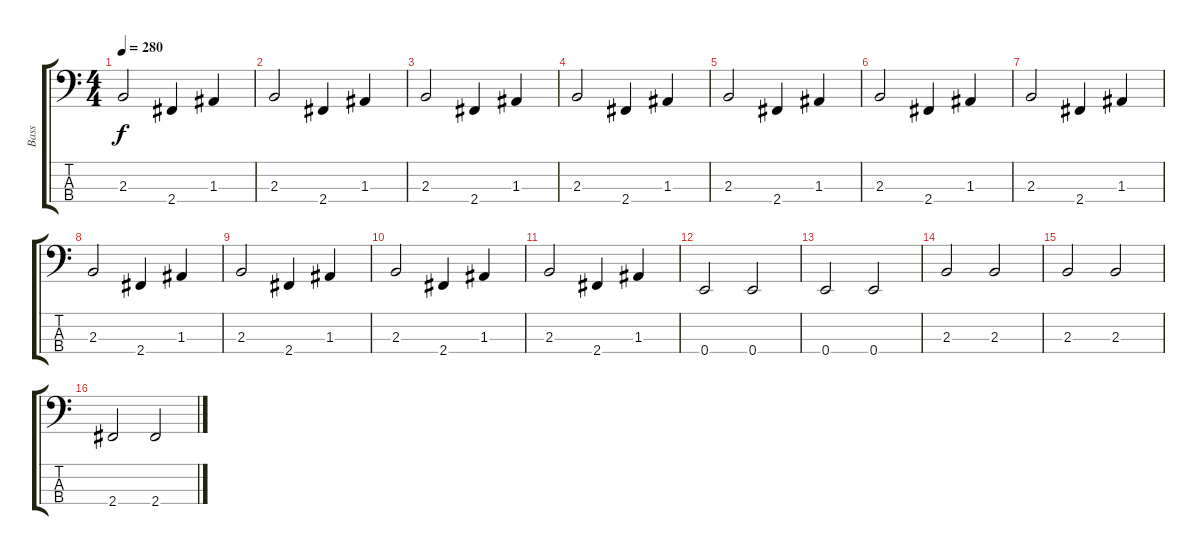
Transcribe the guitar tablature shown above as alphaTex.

\track ("Bass" "Bass") {instrument electricbasspick}
\staff {score tabs}
\tuning (G2 D2 A1 E1) {hide}
\ts (4 4)
\tempo 280
\clef f4
\ks c
2.3.2{dy f} 2.4.4 1.3.4 |
2.3.2 2.4.4 1.3.4 |
2.3.2 2.4.4 1.3.4 |
2.3.2 2.4.4 1.3.4 |
2.3.2 2.4.4 1.3.4 |
2.3.2 2.4.4 1.3.4 |
2.3.2 2.4.4 1.3.4 |
2.3.2 2.4.4 1.3.4 |
2.3.2 2.4.4 1.3.4 |
2.3.2 2.4.4 1.3.4 |
2.3.2 2.4.4 1.3.4 |
0.4.2 0.4.2 |
0.4.2 0.4.2 |
2.3.2 2.3.2 |
2.3.2 2.3.2 |
2.4.2 2.4.2
